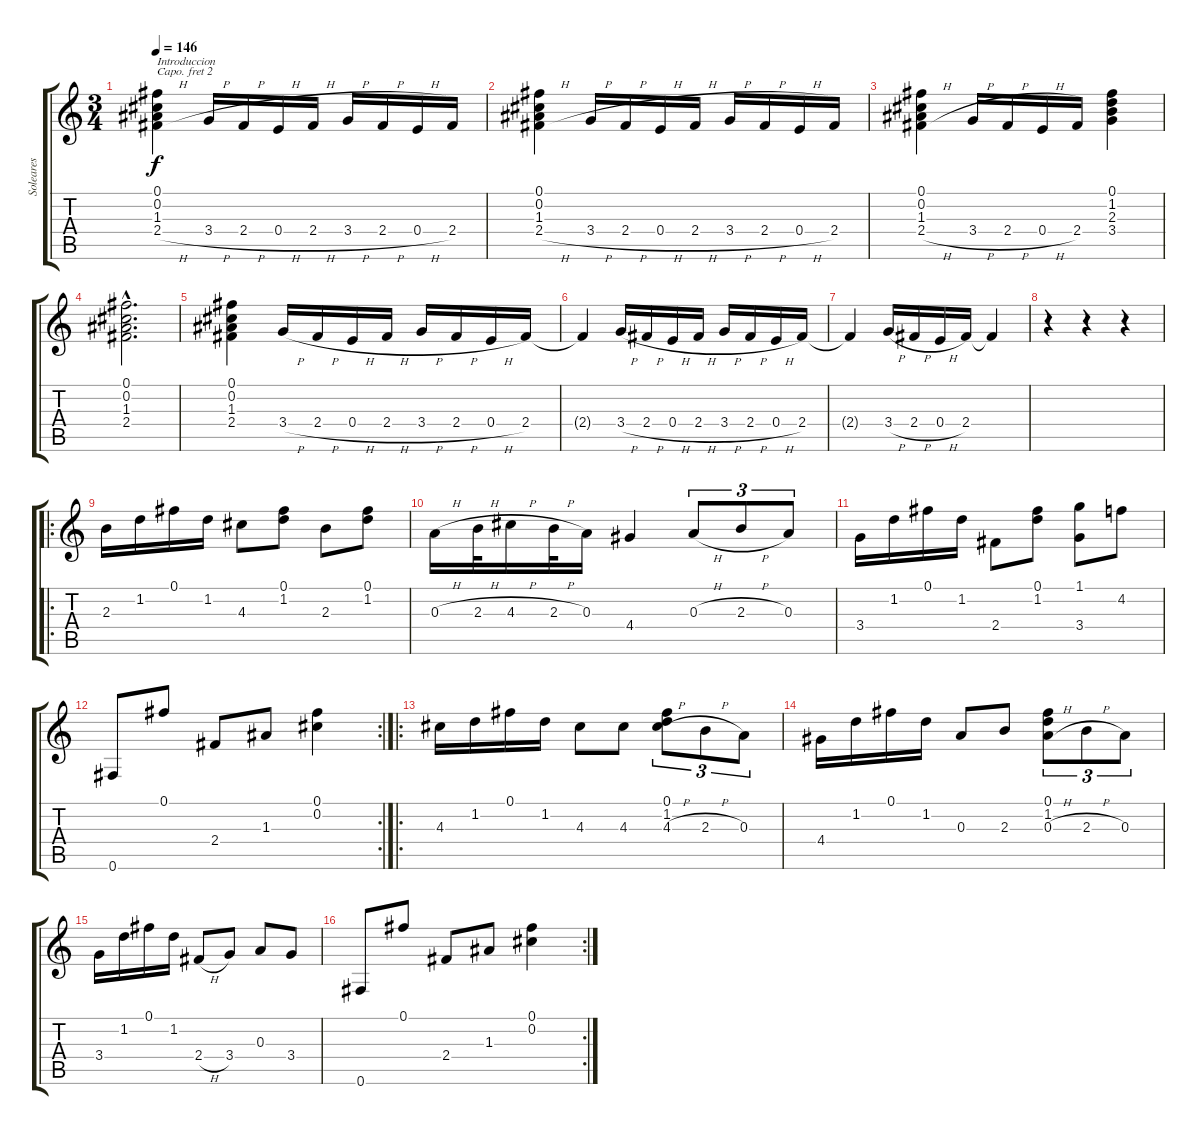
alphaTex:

\track ("Soleares" "Soleares") {instrument acousticguitarnylon}
\staff {score tabs}
\capo 2
\tuning (E4 B3 G3 D3 A2 E2) {hide}
\ts (3 4)
\tempo 146
\clef g2
\ks c
(0.1 0.2 1.3 2.4{h}).4{txt "Introduccion" dy f instrument acousticguitarnylon} 3.4{h}.16 2.4{h}.16 0.4{h}.16 2.4{h}.16 3.4{h}.16 2.4{h}.16 0.4{h}.16 2.4.16 |
(0.1 0.2 1.3 2.4{h}).4 3.4{h}.16 2.4{h}.16 0.4{h}.16 2.4{h}.16 3.4{h}.16 2.4{h}.16 0.4{h}.16 2.4.16 |
(0.1 0.2 1.3 2.4{h}).4 3.4{h}.16 2.4{h}.16 0.4{h}.16 2.4.16 (0.1 1.2 2.3 3.4).4 |
(0.1{hac} 0.2{hac} 1.3{hac} 2.4{hac}).2{d} |
(0.1 0.2 1.3 2.4).4 3.4{h}.16 2.4{h}.16 0.4{h}.16 2.4{h}.16 3.4{h}.16 2.4{h}.16 0.4{h}.16 2.4.16 |
2.4{t}.4 3.4{h}.16 2.4{h}.16 0.4{h}.16 2.4{h}.16 3.4{h}.16 2.4{h}.16 0.4{h}.16 2.4.16 |
2.4{t}.4 3.4{h}.16 2.4{h}.16 0.4{h}.16 2.4.16 2.4{t}.4 |
r.4 r.4 r.4 |
\ro
2.3.16 1.2.16 0.1.16 1.2.16 4.3.8 (0.1 1.2).8 2.3.8 (0.1 1.2).8 |
0.3{h}.16 2.3{h}.32 4.3{h}.16 2.3{h}.32 0.3.16 4.4.4 0.3{h}.8{tu (3 2)} 2.3{h}.8{tu (3 2)} 0.3.8{tu (3 2)} |
3.4.16 1.2.16 0.1.16 1.2.16 2.4.8 (0.1 1.2).8 (1.1 3.4).8 4.2.8 |
\rc 2
0.6.8 0.1.8 2.4.8 1.3.8 (0.1 0.2).4 |
\ro
4.3.16 1.2.16 0.1.16 1.2.16 4.3.8 4.3.8 (0.1 1.2 4.3{h}).8{tu (3 2)} 2.3{h}.8{tu (3 2)} 0.3.8{tu (3 2)} |
4.4.16 1.2.16 0.1.16 1.2.16 0.3.8 2.3.8 (0.1 1.2 0.3{h}).8{tu (3 2)} 2.3{h}.8{tu (3 2)} 0.3.8{tu (3 2)} |
3.4.16 1.2.16 0.1.16 1.2.16 2.4{h}.8 3.4.8 0.3.8 3.4.8 |
\rc 2
0.6.8 0.1.8 2.4.8 1.3.8 (0.1 0.2).4
